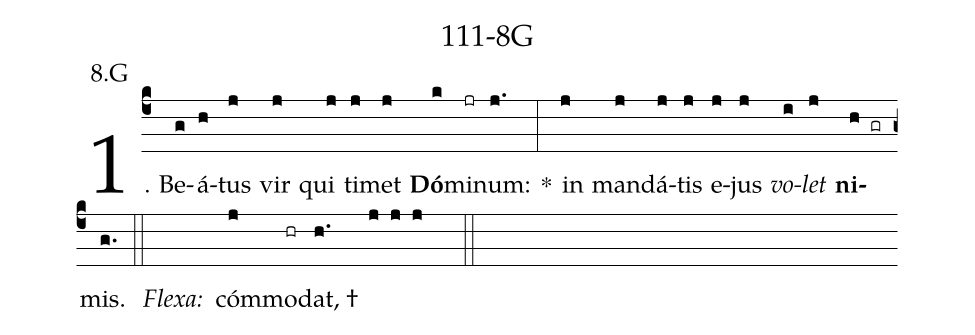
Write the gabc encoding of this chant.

name: 111-8G;
annotation: 8.G;
%%
(c4)1. Be(g)á(h)tus(j) vir(j) qui(j) ti(j)met(j) <b>Dó</b>(k)mi(jr)num:(j.) *(:) in(j) man(j)dá(j)tis(j) e(j)jus(j) <i>vo</i>(i)<i>let</i>(j) <b>ni</b>(h gr)mis.(g.) (::) <eu> <i>Flexa:</i>(////)  cóm(j)mo(hr)dat, †</eu>(h. //// j j j  ::)
